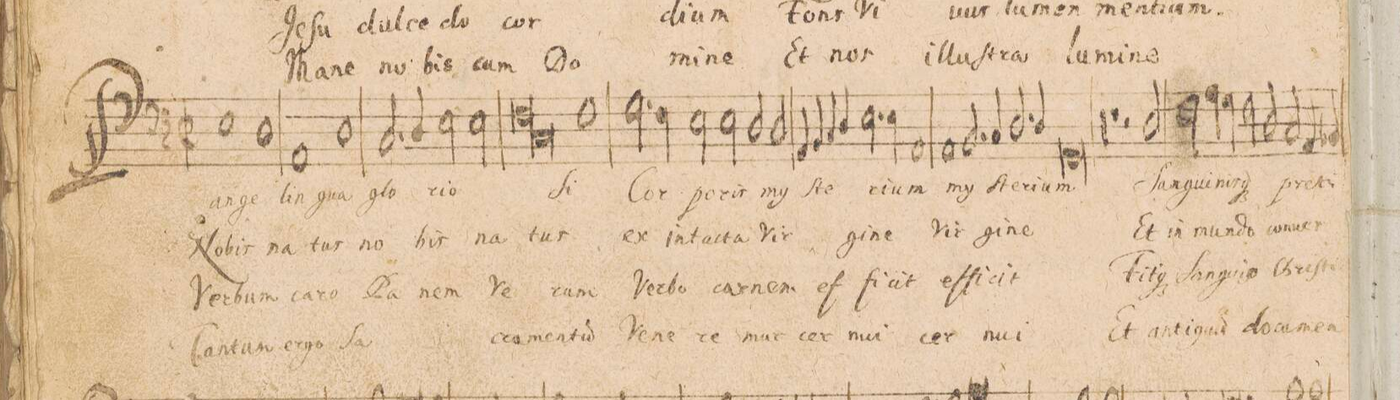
**kern	**text	**text	**text	**text
*I"BASSVS.	*	*	*	*
*clefF4	*	*	*	*
*k[]	*	*	*	*
*met(c|)	*	*	*	*
*M2/1	*	*	*	*
*all\right	*	*	*	*
*2\right	*	*	*	*
1E	Pan-	No-	Ver-	Tan-
1D	-ge	-bis	-bum	-tum
=2-	=2-	=2-	=2-	=2-
1AA	lin-	na-	ca-	er-
1D	-gua	-tus	-ro	-go
=3-	=3-	=3-	=3-	=3-
2.C/	glo-	no-	Pa-	ſa-
4D/	.	.	.	.
2E\	.	.	.	.
2E\	-ri-	-bis	-nem	-cra-
=4-	=4-	=4-	=4-	=4-
*lig	*	*	*	*
1F	-o-	na-	Ve-	-men-
1C	.	-tus	.	.
*Xlig	*	*	*	*
=5-	=5-	=5-	=5-	=5-
1F	-ſi	.	-rum	-t(um)
2.G\	Cor-	ex	Ver-	Ve-
4F\	.	.	.	.
=6-	=6-	=6-	=6-	=6-
2E\	-po-	in-	-bo	-ne-
2E\	-ris	-tac-	car-	-re-
2D/	my-	-ta	-nem	-mur
2D/	-ſte-	Vir-	ef-	cer-
=7-	=7-	=7-	=7-	=7-
4AA/	-ri-	-gi-	-fi-	-nu-
4BB/	.	.	.	.
4C/	.	.	.	.
4D/	.	.	.	.
2.E\	.	.	.	.
4E\	-um	-ne	-cit	-i
=8-	=8-	=8-	=8-	=8-
1AA	my-	Vir-	ef-	cer-
1AA	-ſte-	-gi-	-fi-	-nu-
=9-	=9-	=9-	=9-	=9-
2.BB/	.	.	.	.
4C/	.	.	.	.
2.D/	.	.	.	.
4D/	-ri-	.	.	.
=10-	=10-	=10-	=10-	=10-
0GG	-um	-ne	-cit	-i.
=11-	=11-	=11-	=11-	=11-
00r	.	.	.	.
=12-	=12-	=12-	=12-	=12-
=13-	=13-	=13-	=13-	=13-
1r	.	.	.	.
2r	.	.	.	.
2D/	ſan-	Et	Fit-	Et
=14-	=14-	=14-	=14-	=14-
2F\	-gui-	in	-q(ue)	an-
4A\	-nis-	mun-	ſan-	-ti-
4G\	-q(ue)	-do	-guis	-q(um)
2F\	pre-	con-	Chri-	do-
2D/	-ti-	-ver-	-ſti	-cu-
=15-	=15-	=15-	=15-	=15-
2C/	-o-	-ſa-	me-	-men-
4AA/	.	.	.	.
4BB-X/	.	.	.	.
*-	*-	*-	*-	*-
